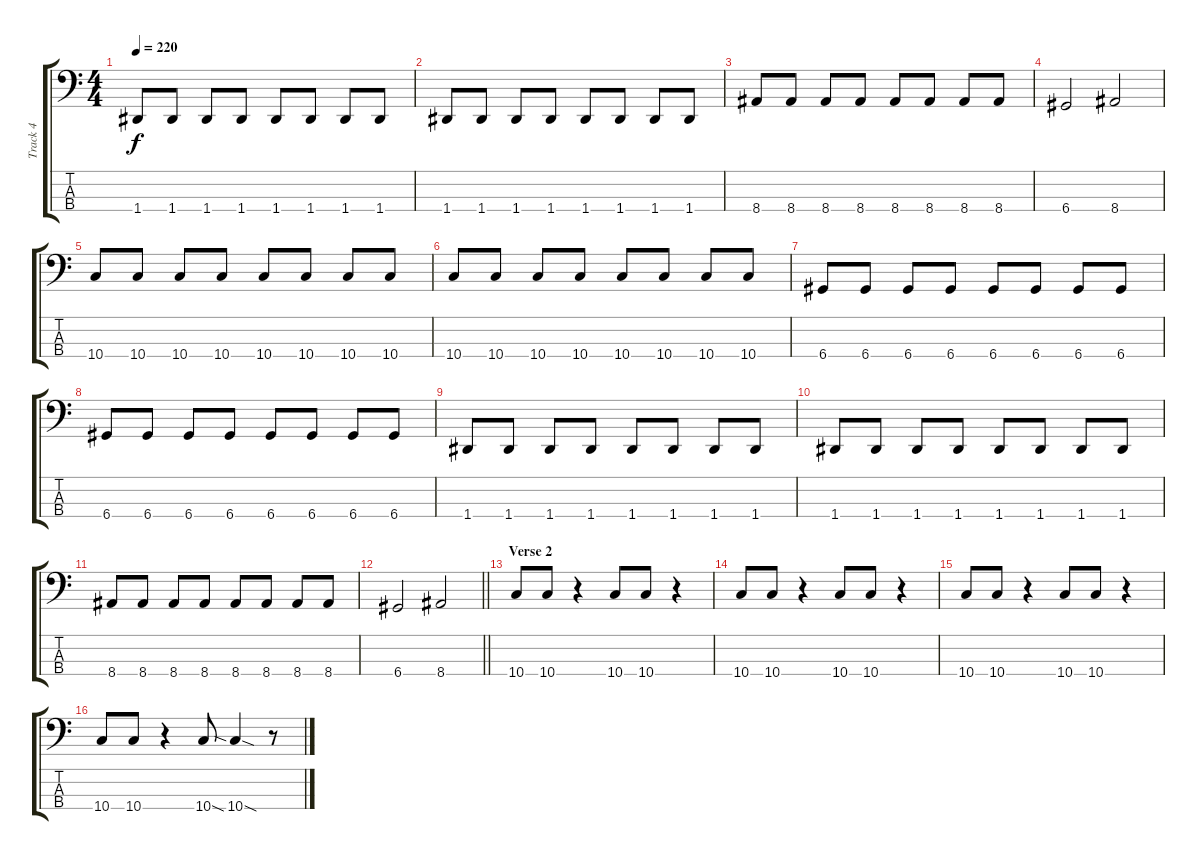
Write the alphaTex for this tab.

\track ("Track 4" "Track 4") {instrument electricbassfinger}
\staff {score tabs}
\tuning (G2 D2 A1 D1) {hide}
\ts (4 4)
\tempo 220
\clef f4
\ks c
1.4.8{dy f} 1.4.8 1.4.8 1.4.8 1.4.8 1.4.8 1.4.8 1.4.8 |
1.4.8 1.4.8 1.4.8 1.4.8 1.4.8 1.4.8 1.4.8 1.4.8 |
8.4.8 8.4.8 8.4.8 8.4.8 8.4.8 8.4.8 8.4.8 8.4.8 |
6.4.2 8.4.2 |
10.4.8 10.4.8 10.4.8 10.4.8 10.4.8 10.4.8 10.4.8 10.4.8 |
10.4.8 10.4.8 10.4.8 10.4.8 10.4.8 10.4.8 10.4.8 10.4.8 |
6.4.8 6.4.8 6.4.8 6.4.8 6.4.8 6.4.8 6.4.8 6.4.8 |
6.4.8 6.4.8 6.4.8 6.4.8 6.4.8 6.4.8 6.4.8 6.4.8 |
1.4.8 1.4.8 1.4.8 1.4.8 1.4.8 1.4.8 1.4.8 1.4.8 |
1.4.8 1.4.8 1.4.8 1.4.8 1.4.8 1.4.8 1.4.8 1.4.8 |
8.4.8 8.4.8 8.4.8 8.4.8 8.4.8 8.4.8 8.4.8 8.4.8 |
\barLineRight lightlight
6.4.2 8.4.2 |
\section ("" "Verse 2")
10.4.8 10.4.8 r.4 10.4.8 10.4.8 r.4 |
10.4.8 10.4.8 r.4 10.4.8 10.4.8 r.4 |
10.4.8 10.4.8 r.4 10.4.8 10.4.8 r.4 |
10.4.8 10.4.8 r.4 10.4.8 10.4{sia sod}.4 r.8
